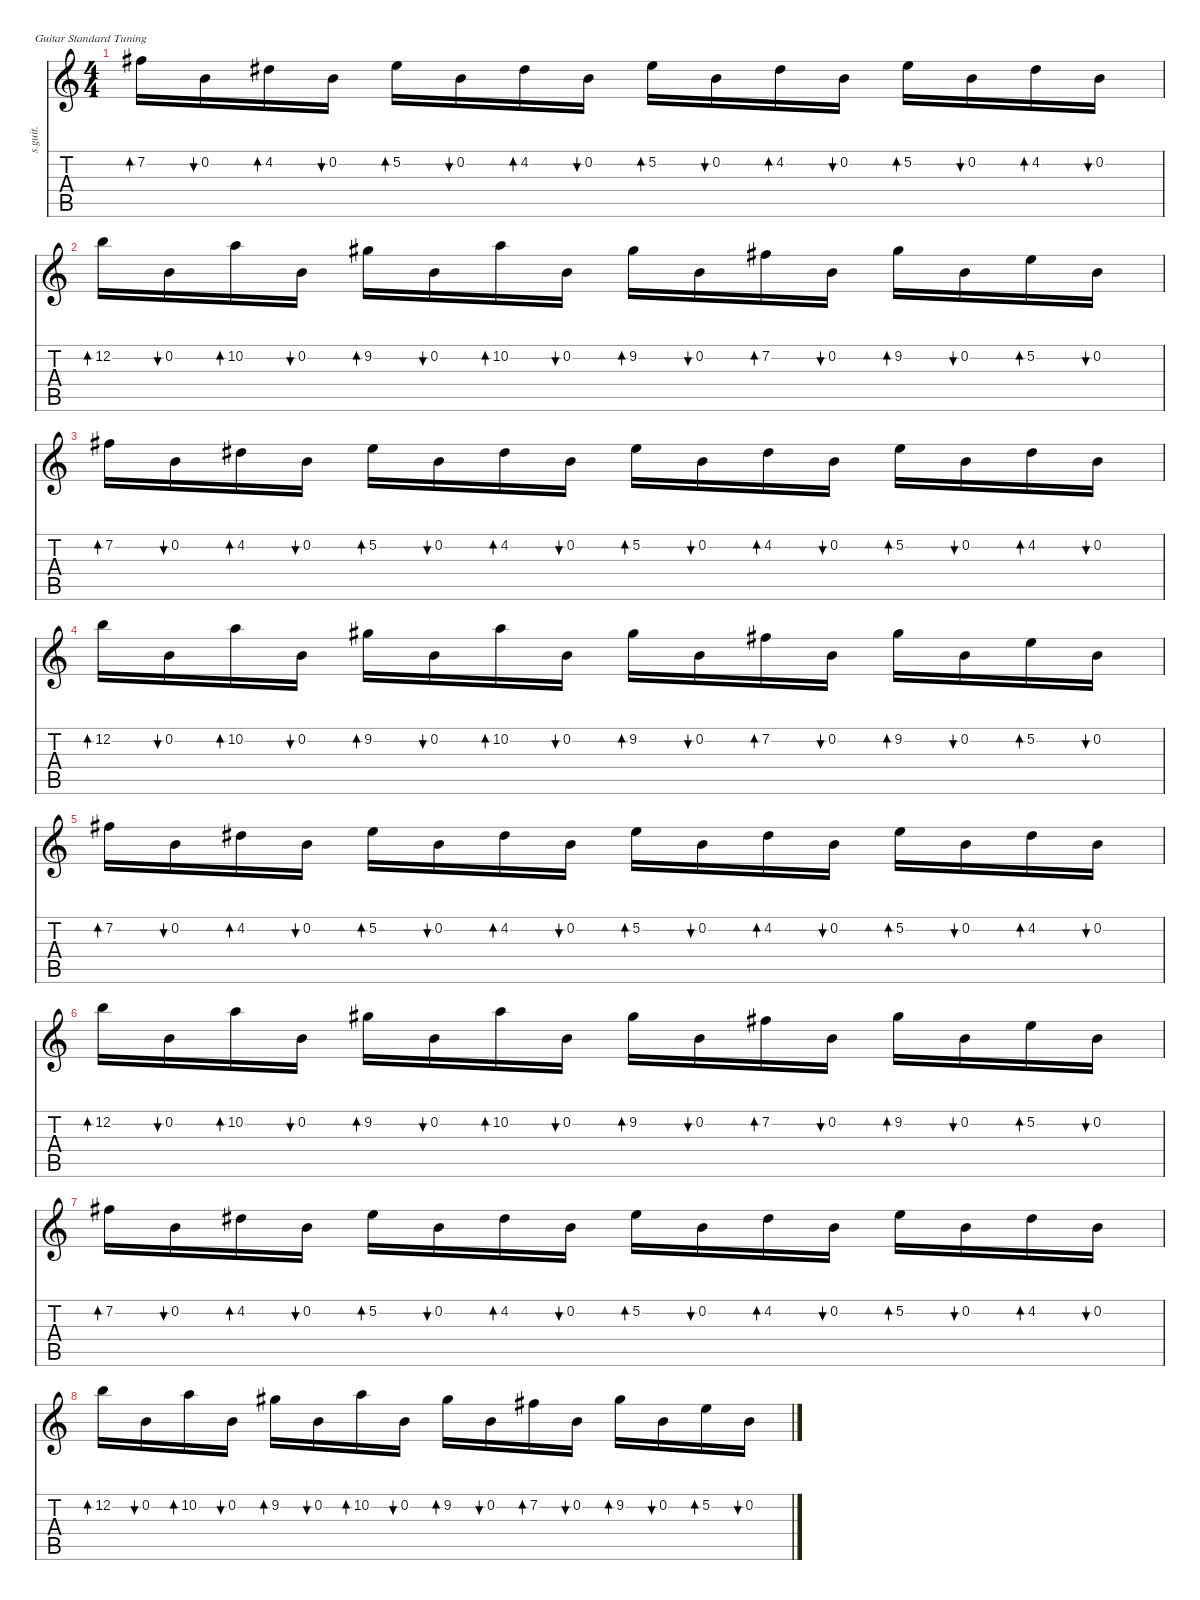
\defaultSystemsLayout 4
\hideDynamics
\bracketExtendMode nobrackets
\track ("Angus Young - Lead Guitar" "s.guit.") {instrument distortionguitar}
\staff {score tabs}
\tuning (E4 B3 G3 D3 A2 E2)
\ts (4 4)
\tempo (134 hide)
\clef g2
\ks c
7.2{acc #}.16{bd 30 lyrics (0 "") lyrics (1 "") lyrics (2 "") lyrics (3 "") lyrics (4 "") dy f} 0.2.16{bu 30 lyrics (0 "") lyrics (1 "") lyrics (2 "") lyrics (3 "") lyrics (4 "")} 4.2{acc #}.16{bd 30 lyrics (0 "") lyrics (1 "") lyrics (2 "") lyrics (3 "") lyrics (4 "")} 0.2.16{bu 30 lyrics (0 "") lyrics (1 "") lyrics (2 "") lyrics (3 "") lyrics (4 "")} 5.2.16{bd 30 lyrics (0 "") lyrics (1 "") lyrics (2 "") lyrics (3 "") lyrics (4 "")} 0.2.16{bu 30 lyrics (0 "") lyrics (1 "") lyrics (2 "") lyrics (3 "") lyrics (4 "")} 4.2{acc #}.16{bd 30 lyrics (0 "") lyrics (1 "") lyrics (2 "") lyrics (3 "") lyrics (4 "")} 0.2.16{bu 30 lyrics (0 "") lyrics (1 "") lyrics (2 "") lyrics (3 "") lyrics (4 "")} 5.2.16{bd 30 lyrics (0 "") lyrics (1 "") lyrics (2 "") lyrics (3 "") lyrics (4 "")} 0.2.16{bu 30 lyrics (0 "") lyrics (1 "") lyrics (2 "") lyrics (3 "") lyrics (4 "")} 4.2{acc #}.16{bd 30 lyrics (0 "") lyrics (1 "") lyrics (2 "") lyrics (3 "") lyrics (4 "")} 0.2.16{bu 30 lyrics (0 "") lyrics (1 "") lyrics (2 "") lyrics (3 "") lyrics (4 "")} 5.2.16{bd 30 lyrics (0 "") lyrics (1 "") lyrics (2 "") lyrics (3 "") lyrics (4 "")} 0.2.16{bu 30 lyrics (0 "") lyrics (1 "") lyrics (2 "") lyrics (3 "") lyrics (4 "")} 4.2{acc #}.16{bd 30 lyrics (0 "") lyrics (1 "") lyrics (2 "") lyrics (3 "") lyrics (4 "")} 0.2.16{bu 30 lyrics (0 "") lyrics (1 "") lyrics (2 "") lyrics (3 "") lyrics (4 "")} |
12.2.16{bd 30 lyrics (0 "") lyrics (1 "") lyrics (2 "") lyrics (3 "") lyrics (4 "")} 0.2.16{bu 30 lyrics (0 "") lyrics (1 "") lyrics (2 "") lyrics (3 "") lyrics (4 "")} 10.2.16{bd 30 lyrics (0 "") lyrics (1 "") lyrics (2 "") lyrics (3 "") lyrics (4 "")} 0.2.16{bu 30 lyrics (0 "") lyrics (1 "") lyrics (2 "") lyrics (3 "") lyrics (4 "")} 9.2{acc #}.16{bd 30 lyrics (0 "") lyrics (1 "") lyrics (2 "") lyrics (3 "") lyrics (4 "")} 0.2.16{bu 30 lyrics (0 "") lyrics (1 "") lyrics (2 "") lyrics (3 "") lyrics (4 "")} 10.2.16{bd 30 lyrics (0 "") lyrics (1 "") lyrics (2 "") lyrics (3 "") lyrics (4 "")} 0.2.16{bu 30 lyrics (0 "") lyrics (1 "") lyrics (2 "") lyrics (3 "") lyrics (4 "")} 9.2{acc #}.16{bd 30 lyrics (0 "") lyrics (1 "") lyrics (2 "") lyrics (3 "") lyrics (4 "")} 0.2.16{bu 30 lyrics (0 "") lyrics (1 "") lyrics (2 "") lyrics (3 "") lyrics (4 "")} 7.2{acc #}.16{bd 30 lyrics (0 "") lyrics (1 "") lyrics (2 "") lyrics (3 "") lyrics (4 "")} 0.2.16{bu 30 lyrics (0 "") lyrics (1 "") lyrics (2 "") lyrics (3 "") lyrics (4 "")} 9.2{acc #}.16{bd 30 lyrics (0 "") lyrics (1 "") lyrics (2 "") lyrics (3 "") lyrics (4 "")} 0.2.16{bu 30 lyrics (0 "") lyrics (1 "") lyrics (2 "") lyrics (3 "") lyrics (4 "")} 5.2.16{bd 30 lyrics (0 "") lyrics (1 "") lyrics (2 "") lyrics (3 "") lyrics (4 "")} 0.2.16{bu 30 lyrics (0 "") lyrics (1 "") lyrics (2 "") lyrics (3 "") lyrics (4 "")} |
7.2{acc #}.16{bd 30 lyrics (0 "") lyrics (1 "") lyrics (2 "") lyrics (3 "") lyrics (4 "")} 0.2.16{bu 30 lyrics (0 "") lyrics (1 "") lyrics (2 "") lyrics (3 "") lyrics (4 "")} 4.2{acc #}.16{bd 30 lyrics (0 "") lyrics (1 "") lyrics (2 "") lyrics (3 "") lyrics (4 "")} 0.2.16{bu 30 lyrics (0 "") lyrics (1 "") lyrics (2 "") lyrics (3 "") lyrics (4 "")} 5.2.16{bd 30 lyrics (0 "") lyrics (1 "") lyrics (2 "") lyrics (3 "") lyrics (4 "")} 0.2.16{bu 30 lyrics (0 "") lyrics (1 "") lyrics (2 "") lyrics (3 "") lyrics (4 "")} 4.2{acc #}.16{bd 30 lyrics (0 "") lyrics (1 "") lyrics (2 "") lyrics (3 "") lyrics (4 "")} 0.2.16{bu 30 lyrics (0 "") lyrics (1 "") lyrics (2 "") lyrics (3 "") lyrics (4 "")} 5.2.16{bd 30 lyrics (0 "") lyrics (1 "") lyrics (2 "") lyrics (3 "") lyrics (4 "")} 0.2.16{bu 30 lyrics (0 "") lyrics (1 "") lyrics (2 "") lyrics (3 "") lyrics (4 "")} 4.2{acc #}.16{bd 30 lyrics (0 "") lyrics (1 "") lyrics (2 "") lyrics (3 "") lyrics (4 "")} 0.2.16{bu 30 lyrics (0 "") lyrics (1 "") lyrics (2 "") lyrics (3 "") lyrics (4 "")} 5.2.16{bd 30 lyrics (0 "") lyrics (1 "") lyrics (2 "") lyrics (3 "") lyrics (4 "")} 0.2.16{bu 30 lyrics (0 "") lyrics (1 "") lyrics (2 "") lyrics (3 "") lyrics (4 "")} 4.2{acc #}.16{bd 30 lyrics (0 "") lyrics (1 "") lyrics (2 "") lyrics (3 "") lyrics (4 "")} 0.2.16{bu 30 lyrics (0 "") lyrics (1 "") lyrics (2 "") lyrics (3 "") lyrics (4 "")} |
12.2.16{bd 30 lyrics (0 "") lyrics (1 "") lyrics (2 "") lyrics (3 "") lyrics (4 "")} 0.2.16{bu 30 lyrics (0 "") lyrics (1 "") lyrics (2 "") lyrics (3 "") lyrics (4 "")} 10.2.16{bd 30 lyrics (0 "") lyrics (1 "") lyrics (2 "") lyrics (3 "") lyrics (4 "")} 0.2.16{bu 30 lyrics (0 "") lyrics (1 "") lyrics (2 "") lyrics (3 "") lyrics (4 "")} 9.2{acc #}.16{bd 30 lyrics (0 "") lyrics (1 "") lyrics (2 "") lyrics (3 "") lyrics (4 "")} 0.2.16{bu 30 lyrics (0 "") lyrics (1 "") lyrics (2 "") lyrics (3 "") lyrics (4 "")} 10.2.16{bd 30 lyrics (0 "") lyrics (1 "") lyrics (2 "") lyrics (3 "") lyrics (4 "")} 0.2.16{bu 30 lyrics (0 "") lyrics (1 "") lyrics (2 "") lyrics (3 "") lyrics (4 "")} 9.2{acc #}.16{bd 30 lyrics (0 "") lyrics (1 "") lyrics (2 "") lyrics (3 "") lyrics (4 "")} 0.2.16{bu 30 lyrics (0 "") lyrics (1 "") lyrics (2 "") lyrics (3 "") lyrics (4 "")} 7.2{acc #}.16{bd 30 lyrics (0 "") lyrics (1 "") lyrics (2 "") lyrics (3 "") lyrics (4 "")} 0.2.16{bu 30 lyrics (0 "") lyrics (1 "") lyrics (2 "") lyrics (3 "") lyrics (4 "")} 9.2{acc #}.16{bd 30 lyrics (0 "") lyrics (1 "") lyrics (2 "") lyrics (3 "") lyrics (4 "")} 0.2.16{bu 30 lyrics (0 "") lyrics (1 "") lyrics (2 "") lyrics (3 "") lyrics (4 "")} 5.2.16{bd 30 lyrics (0 "") lyrics (1 "") lyrics (2 "") lyrics (3 "") lyrics (4 "")} 0.2.16{bu 30 lyrics (0 "") lyrics (1 "") lyrics (2 "") lyrics (3 "") lyrics (4 "")} |
7.2{acc #}.16{bd 30 lyrics (0 "") lyrics (1 "") lyrics (2 "") lyrics (3 "") lyrics (4 "")} 0.2.16{bu 30 lyrics (0 "") lyrics (1 "") lyrics (2 "") lyrics (3 "") lyrics (4 "")} 4.2{acc #}.16{bd 30 lyrics (0 "") lyrics (1 "") lyrics (2 "") lyrics (3 "") lyrics (4 "")} 0.2.16{bu 30 lyrics (0 "") lyrics (1 "") lyrics (2 "") lyrics (3 "") lyrics (4 "")} 5.2.16{bd 30 lyrics (0 "") lyrics (1 "") lyrics (2 "") lyrics (3 "") lyrics (4 "")} 0.2.16{bu 30 lyrics (0 "") lyrics (1 "") lyrics (2 "") lyrics (3 "") lyrics (4 "")} 4.2{acc #}.16{bd 30 lyrics (0 "") lyrics (1 "") lyrics (2 "") lyrics (3 "") lyrics (4 "")} 0.2.16{bu 30 lyrics (0 "") lyrics (1 "") lyrics (2 "") lyrics (3 "") lyrics (4 "")} 5.2.16{bd 30 lyrics (0 "") lyrics (1 "") lyrics (2 "") lyrics (3 "") lyrics (4 "")} 0.2.16{bu 30 lyrics (0 "") lyrics (1 "") lyrics (2 "") lyrics (3 "") lyrics (4 "")} 4.2{acc #}.16{bd 30 lyrics (0 "") lyrics (1 "") lyrics (2 "") lyrics (3 "") lyrics (4 "")} 0.2.16{bu 30 lyrics (0 "") lyrics (1 "") lyrics (2 "") lyrics (3 "") lyrics (4 "")} 5.2.16{bd 30 lyrics (0 "") lyrics (1 "") lyrics (2 "") lyrics (3 "") lyrics (4 "")} 0.2.16{bu 30 lyrics (0 "") lyrics (1 "") lyrics (2 "") lyrics (3 "") lyrics (4 "")} 4.2{acc #}.16{bd 30 lyrics (0 "") lyrics (1 "") lyrics (2 "") lyrics (3 "") lyrics (4 "")} 0.2.16{bu 30 lyrics (0 "") lyrics (1 "") lyrics (2 "") lyrics (3 "") lyrics (4 "")} |
12.2.16{bd 30 lyrics (0 "") lyrics (1 "") lyrics (2 "") lyrics (3 "") lyrics (4 "")} 0.2.16{bu 30 lyrics (0 "") lyrics (1 "") lyrics (2 "") lyrics (3 "") lyrics (4 "")} 10.2.16{bd 30 lyrics (0 "") lyrics (1 "") lyrics (2 "") lyrics (3 "") lyrics (4 "")} 0.2.16{bu 30 lyrics (0 "") lyrics (1 "") lyrics (2 "") lyrics (3 "") lyrics (4 "")} 9.2{acc #}.16{bd 30 lyrics (0 "") lyrics (1 "") lyrics (2 "") lyrics (3 "") lyrics (4 "")} 0.2.16{bu 30 lyrics (0 "") lyrics (1 "") lyrics (2 "") lyrics (3 "") lyrics (4 "")} 10.2.16{bd 30 lyrics (0 "") lyrics (1 "") lyrics (2 "") lyrics (3 "") lyrics (4 "")} 0.2.16{bu 30 lyrics (0 "") lyrics (1 "") lyrics (2 "") lyrics (3 "") lyrics (4 "")} 9.2{acc #}.16{bd 30 lyrics (0 "") lyrics (1 "") lyrics (2 "") lyrics (3 "") lyrics (4 "")} 0.2.16{bu 30 lyrics (0 "") lyrics (1 "") lyrics (2 "") lyrics (3 "") lyrics (4 "")} 7.2{acc #}.16{bd 30 lyrics (0 "") lyrics (1 "") lyrics (2 "") lyrics (3 "") lyrics (4 "")} 0.2.16{bu 30 lyrics (0 "") lyrics (1 "") lyrics (2 "") lyrics (3 "") lyrics (4 "")} 9.2{acc #}.16{bd 30 lyrics (0 "") lyrics (1 "") lyrics (2 "") lyrics (3 "") lyrics (4 "")} 0.2.16{bu 30 lyrics (0 "") lyrics (1 "") lyrics (2 "") lyrics (3 "") lyrics (4 "")} 5.2.16{bd 30 lyrics (0 "") lyrics (1 "") lyrics (2 "") lyrics (3 "") lyrics (4 "")} 0.2.16{bu 30 lyrics (0 "") lyrics (1 "") lyrics (2 "") lyrics (3 "") lyrics (4 "")} |
7.2{acc #}.16{bd 30 lyrics (0 "") lyrics (1 "") lyrics (2 "") lyrics (3 "") lyrics (4 "")} 0.2.16{bu 30 lyrics (0 "") lyrics (1 "") lyrics (2 "") lyrics (3 "") lyrics (4 "")} 4.2{acc #}.16{bd 30 lyrics (0 "") lyrics (1 "") lyrics (2 "") lyrics (3 "") lyrics (4 "")} 0.2.16{bu 30 lyrics (0 "") lyrics (1 "") lyrics (2 "") lyrics (3 "") lyrics (4 "")} 5.2.16{bd 30 lyrics (0 "") lyrics (1 "") lyrics (2 "") lyrics (3 "") lyrics (4 "")} 0.2.16{bu 30 lyrics (0 "") lyrics (1 "") lyrics (2 "") lyrics (3 "") lyrics (4 "")} 4.2{acc #}.16{bd 30 lyrics (0 "") lyrics (1 "") lyrics (2 "") lyrics (3 "") lyrics (4 "")} 0.2.16{bu 30 lyrics (0 "") lyrics (1 "") lyrics (2 "") lyrics (3 "") lyrics (4 "")} 5.2.16{bd 30 lyrics (0 "") lyrics (1 "") lyrics (2 "") lyrics (3 "") lyrics (4 "")} 0.2.16{bu 30 lyrics (0 "") lyrics (1 "") lyrics (2 "") lyrics (3 "") lyrics (4 "")} 4.2{acc #}.16{bd 30 lyrics (0 "") lyrics (1 "") lyrics (2 "") lyrics (3 "") lyrics (4 "")} 0.2.16{bu 30 lyrics (0 "") lyrics (1 "") lyrics (2 "") lyrics (3 "") lyrics (4 "")} 5.2.16{bd 30 lyrics (0 "") lyrics (1 "") lyrics (2 "") lyrics (3 "") lyrics (4 "")} 0.2.16{bu 30 lyrics (0 "") lyrics (1 "") lyrics (2 "") lyrics (3 "") lyrics (4 "")} 4.2{acc #}.16{bd 30 lyrics (0 "") lyrics (1 "") lyrics (2 "") lyrics (3 "") lyrics (4 "")} 0.2.16{bu 30 lyrics (0 "") lyrics (1 "") lyrics (2 "") lyrics (3 "") lyrics (4 "")} |
12.2.16{bd 30 lyrics (0 "") lyrics (1 "") lyrics (2 "") lyrics (3 "") lyrics (4 "")} 0.2.16{bu 30 lyrics (0 "") lyrics (1 "") lyrics (2 "") lyrics (3 "") lyrics (4 "")} 10.2.16{bd 30 lyrics (0 "") lyrics (1 "") lyrics (2 "") lyrics (3 "") lyrics (4 "")} 0.2.16{bu 30 lyrics (0 "") lyrics (1 "") lyrics (2 "") lyrics (3 "") lyrics (4 "")} 9.2{acc #}.16{bd 30 lyrics (0 "") lyrics (1 "") lyrics (2 "") lyrics (3 "") lyrics (4 "")} 0.2.16{bu 30 lyrics (0 "") lyrics (1 "") lyrics (2 "") lyrics (3 "") lyrics (4 "")} 10.2.16{bd 30 lyrics (0 "") lyrics (1 "") lyrics (2 "") lyrics (3 "") lyrics (4 "")} 0.2.16{bu 30 lyrics (0 "") lyrics (1 "") lyrics (2 "") lyrics (3 "") lyrics (4 "")} 9.2{acc #}.16{bd 30 lyrics (0 "") lyrics (1 "") lyrics (2 "") lyrics (3 "") lyrics (4 "")} 0.2.16{bu 30 lyrics (0 "") lyrics (1 "") lyrics (2 "") lyrics (3 "") lyrics (4 "")} 7.2{acc #}.16{bd 30 lyrics (0 "") lyrics (1 "") lyrics (2 "") lyrics (3 "") lyrics (4 "")} 0.2.16{bu 30 lyrics (0 "") lyrics (1 "") lyrics (2 "") lyrics (3 "") lyrics (4 "")} 9.2{acc #}.16{bd 30 lyrics (0 "") lyrics (1 "") lyrics (2 "") lyrics (3 "") lyrics (4 "")} 0.2.16{bu 30 lyrics (0 "") lyrics (1 "") lyrics (2 "") lyrics (3 "") lyrics (4 "")} 5.2.16{bd 30 lyrics (0 "") lyrics (1 "") lyrics (2 "") lyrics (3 "") lyrics (4 "")} 0.2.16{bu 30 lyrics (0 "") lyrics (1 "") lyrics (2 "") lyrics (3 "") lyrics (4 "")}
